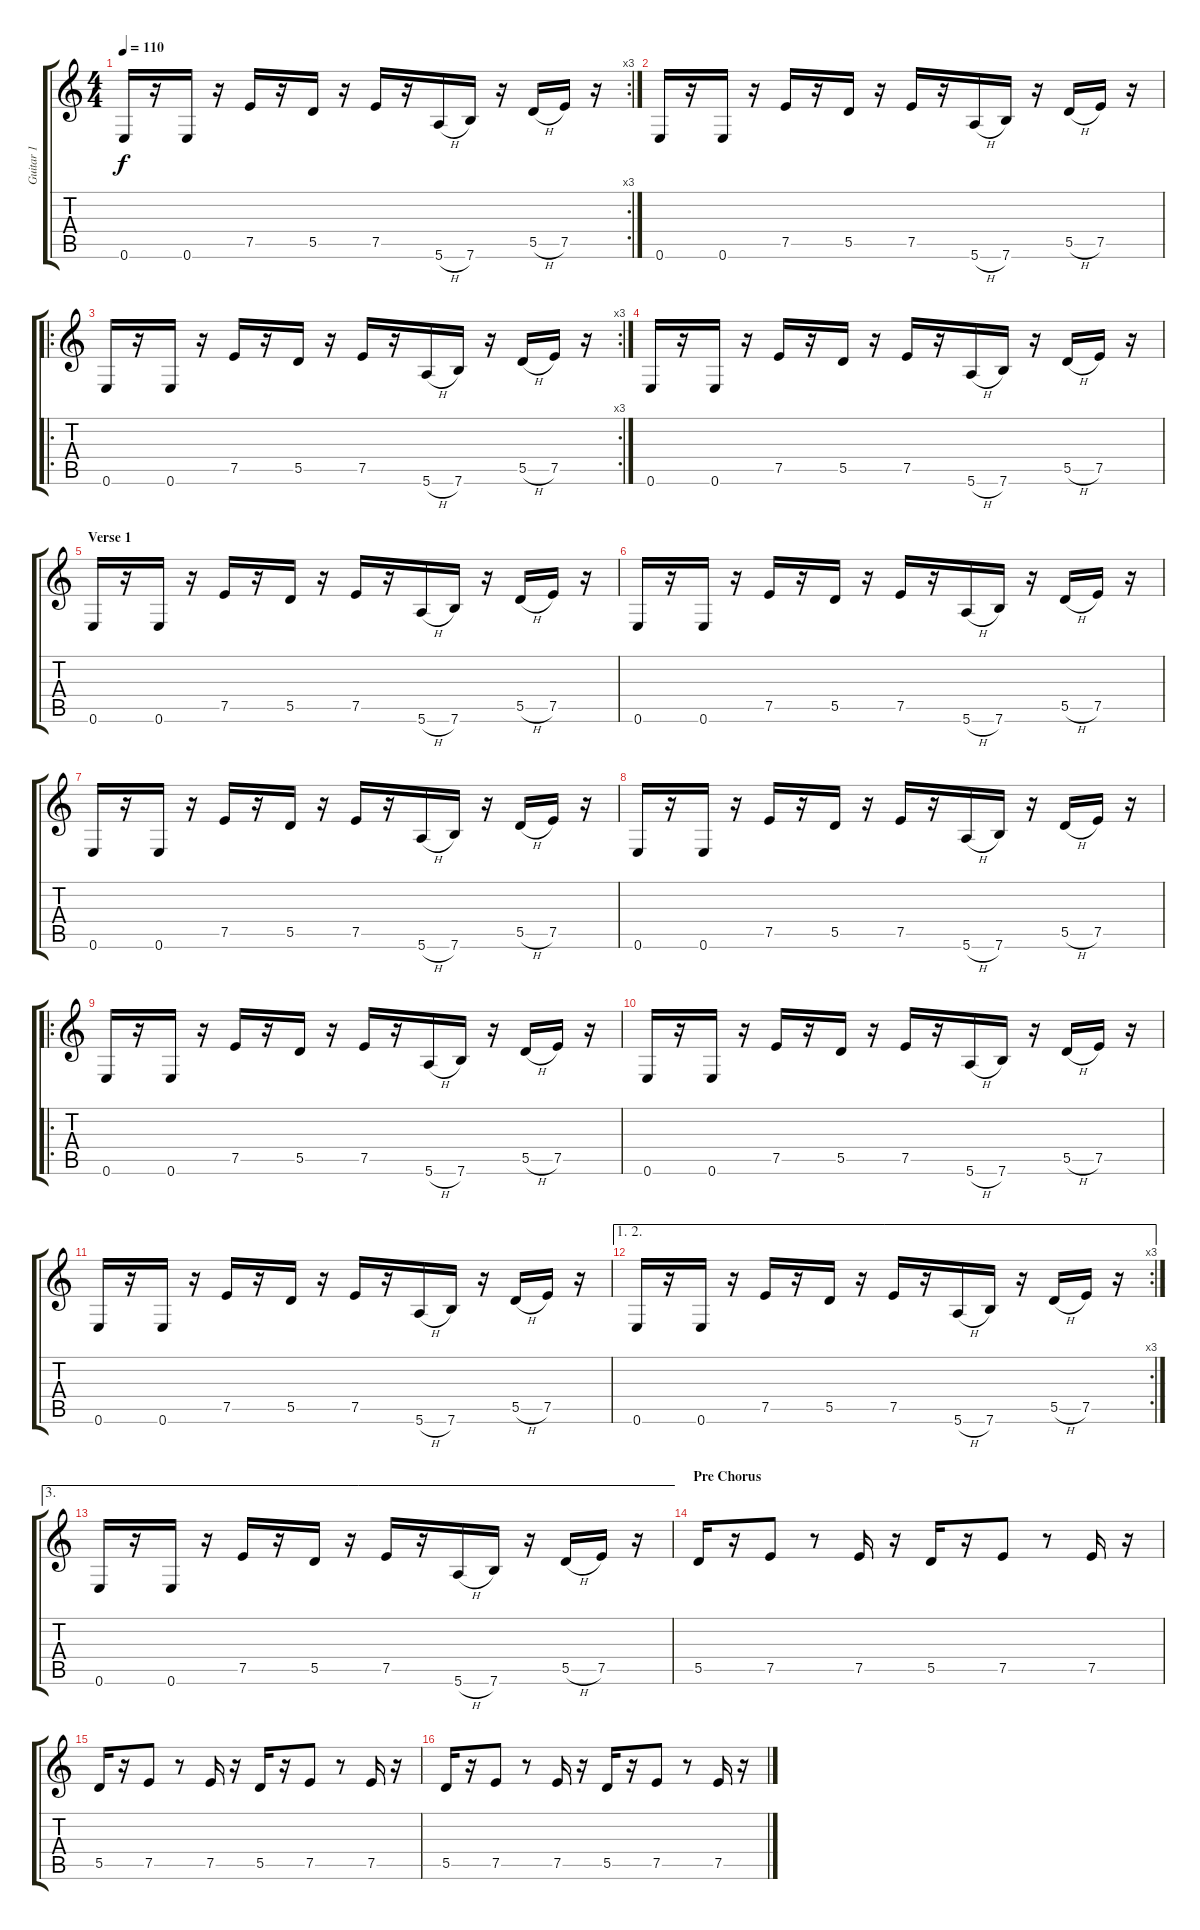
\track ("Guitar 1" "Guitar 1") {instrument electricguitarclean}
\staff {score tabs}
\tuning (E4 B3 G3 D3 A2 E2) {hide}
\rc 3
\ts (4 4)
\tempo 110
\clef g2
\ks c
0.6.16{dy f instrument electricguitarclean} r.16 0.6.16 r.16 7.5.16 r.16 5.5.16 r.16 7.5.16 r.16 5.6{h}.16 7.6.16 r.16 5.5{h}.16 7.5.16 r.16 |
0.6.16 r.16 0.6.16 r.16 7.5.16 r.16 5.5.16 r.16 7.5.16 r.16 5.6{h}.16 7.6.16 r.16 5.5{h}.16 7.5.16 r.16 |
\ro
\rc 3
0.6.16 r.16 0.6.16 r.16 7.5.16 r.16 5.5.16 r.16 7.5.16 r.16 5.6{h}.16 7.6.16 r.16 5.5{h}.16 7.5.16 r.16 |
0.6.16 r.16 0.6.16 r.16 7.5.16 r.16 5.5.16 r.16 7.5.16 r.16 5.6{h}.16 7.6.16 r.16 5.5{h}.16 7.5.16 r.16 |
\section ("" "Verse 1")
0.6.16 r.16 0.6.16 r.16 7.5.16 r.16 5.5.16 r.16 7.5.16 r.16 5.6{h}.16 7.6.16 r.16 5.5{h}.16 7.5.16 r.16 |
0.6.16 r.16 0.6.16 r.16 7.5.16 r.16 5.5.16 r.16 7.5.16 r.16 5.6{h}.16 7.6.16 r.16 5.5{h}.16 7.5.16 r.16 |
0.6.16 r.16 0.6.16 r.16 7.5.16 r.16 5.5.16 r.16 7.5.16 r.16 5.6{h}.16 7.6.16 r.16 5.5{h}.16 7.5.16 r.16 |
0.6.16 r.16 0.6.16 r.16 7.5.16 r.16 5.5.16 r.16 7.5.16 r.16 5.6{h}.16 7.6.16 r.16 5.5{h}.16 7.5.16 r.16 |
\ro
0.6.16 r.16 0.6.16 r.16 7.5.16 r.16 5.5.16 r.16 7.5.16 r.16 5.6{h}.16 7.6.16 r.16 5.5{h}.16 7.5.16 r.16 |
0.6.16 r.16 0.6.16 r.16 7.5.16 r.16 5.5.16 r.16 7.5.16 r.16 5.6{h}.16 7.6.16 r.16 5.5{h}.16 7.5.16 r.16 |
0.6.16 r.16 0.6.16 r.16 7.5.16 r.16 5.5.16 r.16 7.5.16 r.16 5.6{h}.16 7.6.16 r.16 5.5{h}.16 7.5.16 r.16 |
\ae (1 2)
\rc 3
0.6.16 r.16 0.6.16 r.16 7.5.16 r.16 5.5.16 r.16 7.5.16 r.16 5.6{h}.16 7.6.16 r.16 5.5{h}.16 7.5.16 r.16 |
\ae 3
0.6.16 r.16 0.6.16 r.16 7.5.16 r.16 5.5.16 r.16 7.5.16 r.16 5.6{h}.16 7.6.16 r.16 5.5{h}.16 7.5.16 r.16 |
\section ("" "Pre Chorus")
5.5.16 r.16 7.5.8 r.8 7.5.16 r.16 5.5.16 r.16 7.5.8 r.8 7.5.16 r.16 |
5.5.16 r.16 7.5.8 r.8 7.5.16 r.16 5.5.16 r.16 7.5.8 r.8 7.5.16 r.16 |
5.5.16 r.16 7.5.8 r.8 7.5.16 r.16 5.5.16 r.16 7.5.8 r.8 7.5.16 r.16
